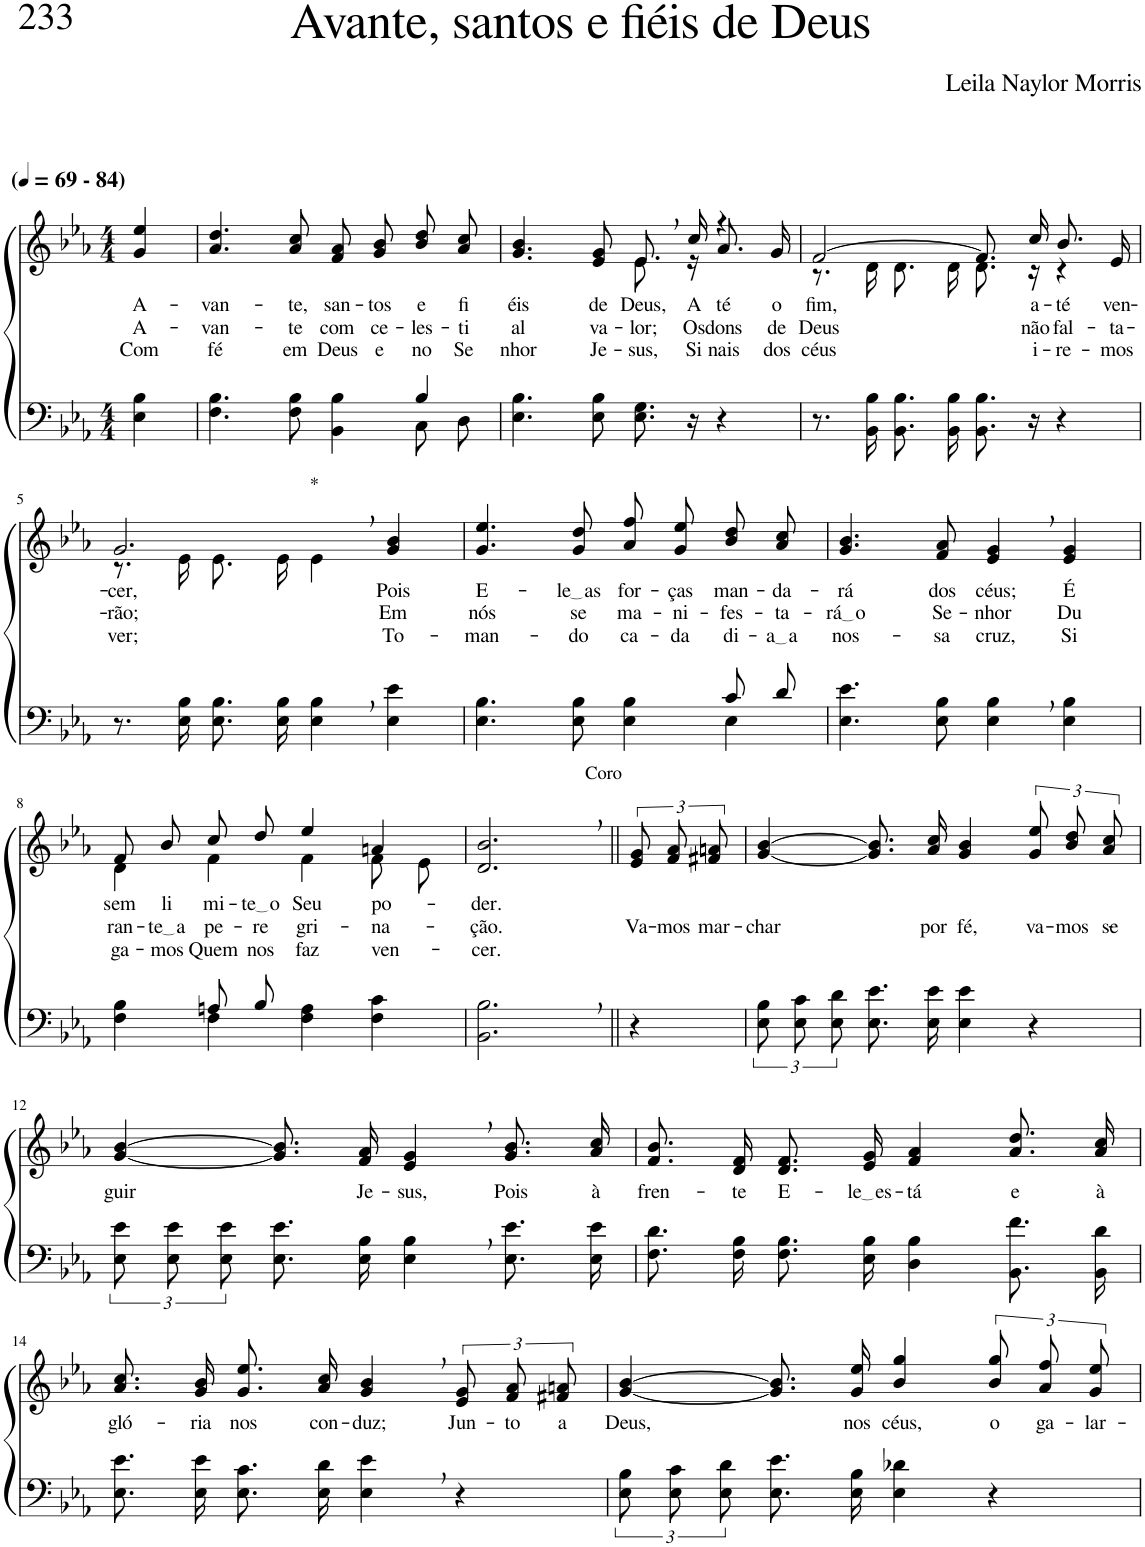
**kern	**kern	**text	**text	**text
*part2	*part1	*part1	*part1	*part1
*staff2	*staff1	*staff1	*staff1	*staff1
*I"Parte III e IV	*I"Parte I e II	*	*	*
*clefF4	*clefG2	*	*	*
*Trd2c3	*Trd2c3	*	*	*
*k[b-e-a-]	*k[b-e-a-]	*	*	*
*M4/4	*M4/4	*	*	*
*MM69	*MM69	*	*	*
=1	=1	=1	=1	=1
!	!LO:TX:a:B:t=(	!	!	!
!	!LO:TX:a:B:t=- 84)	!	!	!
!	!	!LO:LY:b	!LO:LY:b	!LO:LY:b
4E-\ 4B-\	4g/ 4ee-/	A-	A-	Com
=2	=2	=2	=2	=2
*^	*	*	*	*
!	!	!	!LO:LY:b	!LO:LY:b	!LO:LY:b
2.ryy	4.F\ 4.B-\	4.a-/ 4.dd/	-van-	-van-	fé
!	!	!	!LO:LY:b	!LO:LY:b	!LO:LY:b
.	8F\ 8B-\	8a-/ 8cc/	-te,	-te	em
!	!	!	!LO:LY:b	!LO:LY:b	!LO:LY:b
.	4BB-\ 4B-\	8f/ 8a-/L	san-	com	Deus
!	!	!	!LO:LY:b	!LO:LY:b	!LO:LY:b
.	.	8g/ 8b-/J	-tos	ce-	e
!	!	!	!LO:LY:b	!LO:LY:b	!LO:LY:b
4B-/	8C\L	8b-\ 8dd\L	e	-les-	no
!	!	!	!LO:LY:b	!LO:LY:b	!LO:LY:b
.	8D\J	8a-\ 8cc\J	fi-	-ti-	Se-
=3	=3	=3	=3	=3	=3
*	*	*^	*	*	*
!	!	!	!	!LO:LY:b	!LO:LY:b	!LO:LY:b
*v	*v	*	*	*	*	*
4.E-\ 4.B-\	2ryy	4.g/ 4.b-/	-éis	-al	-nhor
!	!	!	!LO:LY:b	!LO:LY:b	!LO:LY:b
8E-\ 8B-\	.	8e-/ 8g/	de	va-	Je-
!	!	!	!LO:LY:b	!LO:LY:b	!LO:LY:b
8.E-\ 8.G\	8.e-,/L	8.e-\	Deus,	-lor;	-sus,
!	!	!	!LO:LY:b	!LO:LY:b	!LO:LY:b
16r	16cc/Jk	16r	A-	Os	Si-
!	!	!	!LO:LY:b	!LO:LY:b	!LO:LY:b
4r	4r	8.a-/L	-té	dons	-nais
!	!	!	!LO:LY:b	!LO:LY:b	!LO:LY:b
.	.	16g/Jk	o	de	dos
=4	=4	=4	=4	=4	=4
!	!	!	!LO:LY:b	!LO:LY:b	!LO:LY:b
8.r	[2f/	8.r	fim,	Deus	céus
16BB-\ 16B-\	.	16d\	.	.	.
8.BB-\ 8.B-\L	.	8.d\L	.	.	.
16BB-\ 16B-\Jk	.	16d\Jk	.	.	.
8.BB-\ 8.B-\	8.f/L]	8.d\	.	.	.
!	!	!	!LO:LY:b	!LO:LY:b	!LO:LY:b
16r	16cc/Jk	16r	a-	não	i-
!	!	!	!LO:LY:b	!LO:LY:b	!LO:LY:b
4r	8.b-/L	4r	-té	fal-	-re-
!	!	!	!LO:LY:b	!LO:LY:b	!LO:LY:b
.	16e-/Jk	.	-ven-	-ta-	-mos
!!LO:LB:g=z	!!
=5	=5	=5	=5	=5	=5
!	!LO:TX:a:t=*	!	!	!	!
!	!	!	!LO:LY:b	!LO:LY:b	!LO:LY:b
8.r	2.g,/	8.r	-cer,	-rão;	ver;
16E-\ 16B-\	.	16e-\	.	.	.
8.E-\ 8.B-\L	.	8.e-\L	.	.	.
16E-\ 16B-\Jk	.	16e-\Jk	.	.	.
4E-\, 4B-\,	.	4e-\	.	.	.
!	!	!	!LO:LY:b	!LO:LY:b	!LO:LY:b
4E-\ 4e-\	4g/ 4b-/	4ryy	Pois	Em	To-
=6	=6	=6	=6	=6	=6
*^	*	*	*	*	*
!	!	!	!	!LO:LY:b	!LO:LY:b	!LO:LY:b
*	*	*v	*v	*	*	*
2ryy	4.E-\ 4.B-\	4.g/ 4.ee-/	E-	nós	-man-
!	!	!	!LO:LY:b	!LO:LY:b	!LO:LY:b
.	8E-\ 8B-\	8g/ 8dd/	le as	se	-do
!	!	!	!LO:LY:b	!LO:LY:b	!LO:LY:b
4ryy	4E-\ 4B-\	8a-\ 8ff\L	for-	ma-	ca-
!	!	!	!LO:LY:b	!LO:LY:b	!LO:LY:b
.	.	8g\ 8ee-\J	-ças	-ni-	-da
!	!	!	!LO:LY:b	!LO:LY:b	!LO:LY:b
8c/L	4E-\	8b-\ 8dd\L	man-	-fes-	di-
!	!	!	!LO:LY:b	!LO:LY:b	!LO:LY:b
8d/J	.	8a-\ 8cc\J	-da-	-ta-	a a
*v	*v	*	*	*	*
=7	=7	=7	=7	=7
!	!	!LO:LY:b	!LO:LY:b	!LO:LY:b
4.E-\ 4.e-\	4.g/ 4.b-/	-rá	rá o	nos-
!	!	!LO:LY:b	!LO:LY:b	!LO:LY:b
8E-\ 8B-\	8f/ 8a-/	dos	Se-	-sa
!	!	!LO:LY:b	!LO:LY:b	!LO:LY:b
4E-\, 4B-\,	4e-/, 4g/,	céus;	-nhor	cruz,
!	!	!LO:LY:b	!LO:LY:b	!LO:LY:b
4E-\ 4B-\	4e-/ 4g/	É	Du-	Si-
!!LO:LB:g=z
=8	=8	=8	=8	=8
*^	*^	*	*	*
!	!	!	!	!LO:LY:b	!LO:LY:b	!LO:LY:b
4ryy	4F\ 4B-\	8f/L	4d\	sem	-ran-	-ga-
!	!	!	!	!LO:LY:b	!LO:LY:b	!LO:LY:b
.	.	8b-/J	.	li-	te a	-mos
!	!	!	!	!LO:LY:b	!LO:LY:b	!LO:LY:b
8An/L	4F\	8cc/L	4f\	-mi-	-pe-	Quem
!	!	!	!	!LO:LY:b	!LO:LY:b	!LO:LY:b
8B-/J	.	8dd/J	.	te o	-re-	nos
!	!	!	!	!LO:LY:b	!LO:LY:b	!LO:LY:b
2ryy	4F\ 4A\	4ee-/	4f\	Seu	-gri-	faz
!	!	!	!	!LO:LY:b	!LO:LY:b	!LO:LY:b
.	4F\ 4c\	4an/	8f\L	po-	-na-	ven-
.	.	.	8e-\J	.	.	.
*v	*v	*	*	*	*	*
=9	=9	=9	=9	=9	=9
!	!LO:TX:a:t=Coro	!	!	!	!
!	!	!	!LO:LY:b	!LO:LY:b	!LO:LY:b
*	*v	*v	*	*	*
2.BB-\, 2.B-\,	2.d/, 2.b-/,	-der.	-ção.	-cer.
=10||	=10||	=10||	=10||	=10||
!	!	!	!LO:LY:b	!
4r	12e-/ 12g/L	.	Va-	.
!	!	!	!LO:LY:b	!
.	12f/ 12a-/	.	-mos	.
!	!	!	!LO:LY:b	!
.	12f#X/ 12an/J	.	mar-	.
=11	=11	=11	=11	=11
!	!	!	!LO:LY:b	!
12E-\ 12B-\L	[4g/ [4b-/	.	-char	.
12E-\ 12c\	.	.	.	.
12E-\ 12d\J	.	.	.	.
8.E-\ 8.e-\L	8.g]/ 8.b-]/L	.	.	.
!	!	!	!LO:LY:b	!
16E-\ 16e-\Jk	16a-/ 16cc/Jk	.	por	.
!	!	!	!LO:LY:b	!
4E-\ 4e-\	4g/ 4b-/	.	fé,	.
!	!	!	!LO:LY:b	!
4r	12g/ 12ee-/L	.	va-	.
!	!	!	!LO:LY:b	!
.	12b-/ 12dd/	.	-mos	.
!	!	!	!LO:LY:b	!
.	12a-/ 12cc/J	.	se-	.
!!LO:LB:g=z
=12	=12	=12	=12	=12
!	!	!LO:LY:b	!	!
12E-\ 12e-\L	[4g/ [4b-/	guir	.	.
12E-\ 12e-\	.	.	.	.
12E-\ 12e-\J	.	.	.	.
8.E-\ 8.e-\L	8.g]/ 8.b-]/L	.	.	.
!	!	!LO:LY:b	!	!
16E-\ 16B-\Jk	16f/ 16a-/Jk	Je-	.	.
!	!	!LO:LY:b	!	!
4E-\, 4B-\,	4e-/, 4g/,	-sus,	.	.
!	!	!LO:LY:b	!	!
8.E-\ 8.e-\L	8.g/ 8.b-/L	Pois	.	.
!	!	!LO:LY:b	!	!
16E-\ 16e-\Jk	16a-/ 16cc/Jk	à	.	.
=13	=13	=13	=13	=13
!	!	!LO:LY:b	!	!
8.F\ 8.d\L	8.f/ 8.b-/L	fren-	.	.
!	!	!LO:LY:b	!	!
16F\ 16B-\Jk	16d/ 16f/Jk	-te	.	.
!	!	!LO:LY:b	!	!
8.F\ 8.B-\L	8.d/ 8.f/L	E-	.	.
!	!	!LO:LY:b	!	!
16E-\ 16B-\Jk	16e-/ 16g/Jk	le es	.	.
!	!	!LO:LY:b	!	!
4D\ 4B-\	4f/ 4a-/	-tá	.	.
!	!	!LO:LY:b	!	!
8.BB-\ 8.f\L	8.a-\ 8.dd\L	e	.	.
!	!	!LO:LY:b	!	!
16BB-\ 16d\Jk	16a-\ 16cc\Jk	à	.	.
!!LO:LB:g=z
=14	=14	=14	=14	=14
!	!	!LO:LY:b	!	!
8.E-\ 8.e-\L	8.a-/ 8.cc/L	gló-	.	.
!	!	!LO:LY:b	!	!
16E-\ 16e-\Jk	16g/ 16b-/Jk	-ria	.	.
!	!	!LO:LY:b	!	!
8.E-\ 8.c\L	8.g/ 8.ee-/L	nos	.	.
!	!	!LO:LY:b	!	!
16E-\ 16d\Jk	16a-/ 16cc/Jk	con-	.	.
!	!	!LO:LY:b	!	!
4E-\, 4e-\,	4g/, 4b-/,	-duz;	.	.
!	!	!LO:LY:b	!	!
4r	12e-/ 12g/L	Jun-	.	.
!	!	!LO:LY:b	!	!
.	12f/ 12a-/	-to	.	.
!	!	!LO:LY:b	!	!
.	12f#X/ 12an/J	a	.	.
=15	=15	=15	=15	=15
!	!	!LO:LY:b	!	!
12E-\ 12B-\L	[4g/ [4b-/	Deus,	.	.
12E-\ 12c\	.	.	.	.
12E-\ 12d\J	.	.	.	.
8.E-\ 8.e-\L	8.g]\ 8.b-]\L	.	.	.
!	!	!LO:LY:b	!	!
16E-\ 16B-\Jk	16g\ 16ee-\Jk	nos	.	.
!	!	!LO:LY:b	!	!
4E-\ 4d-X\	4b-/ 4gg/	céus,	.	.
!	!	!LO:LY:b	!	!
4r	12b-\ 12gg\L	o	.	.
!	!	!LO:LY:b	!	!
.	12a-\ 12ff\	ga-	.	.
!	!	!LO:LY:b	!	!
.	12g\ 12ee-\J	-lar-	.	.
=	=	=	=	=
*-	*-	*-	*-	*-
